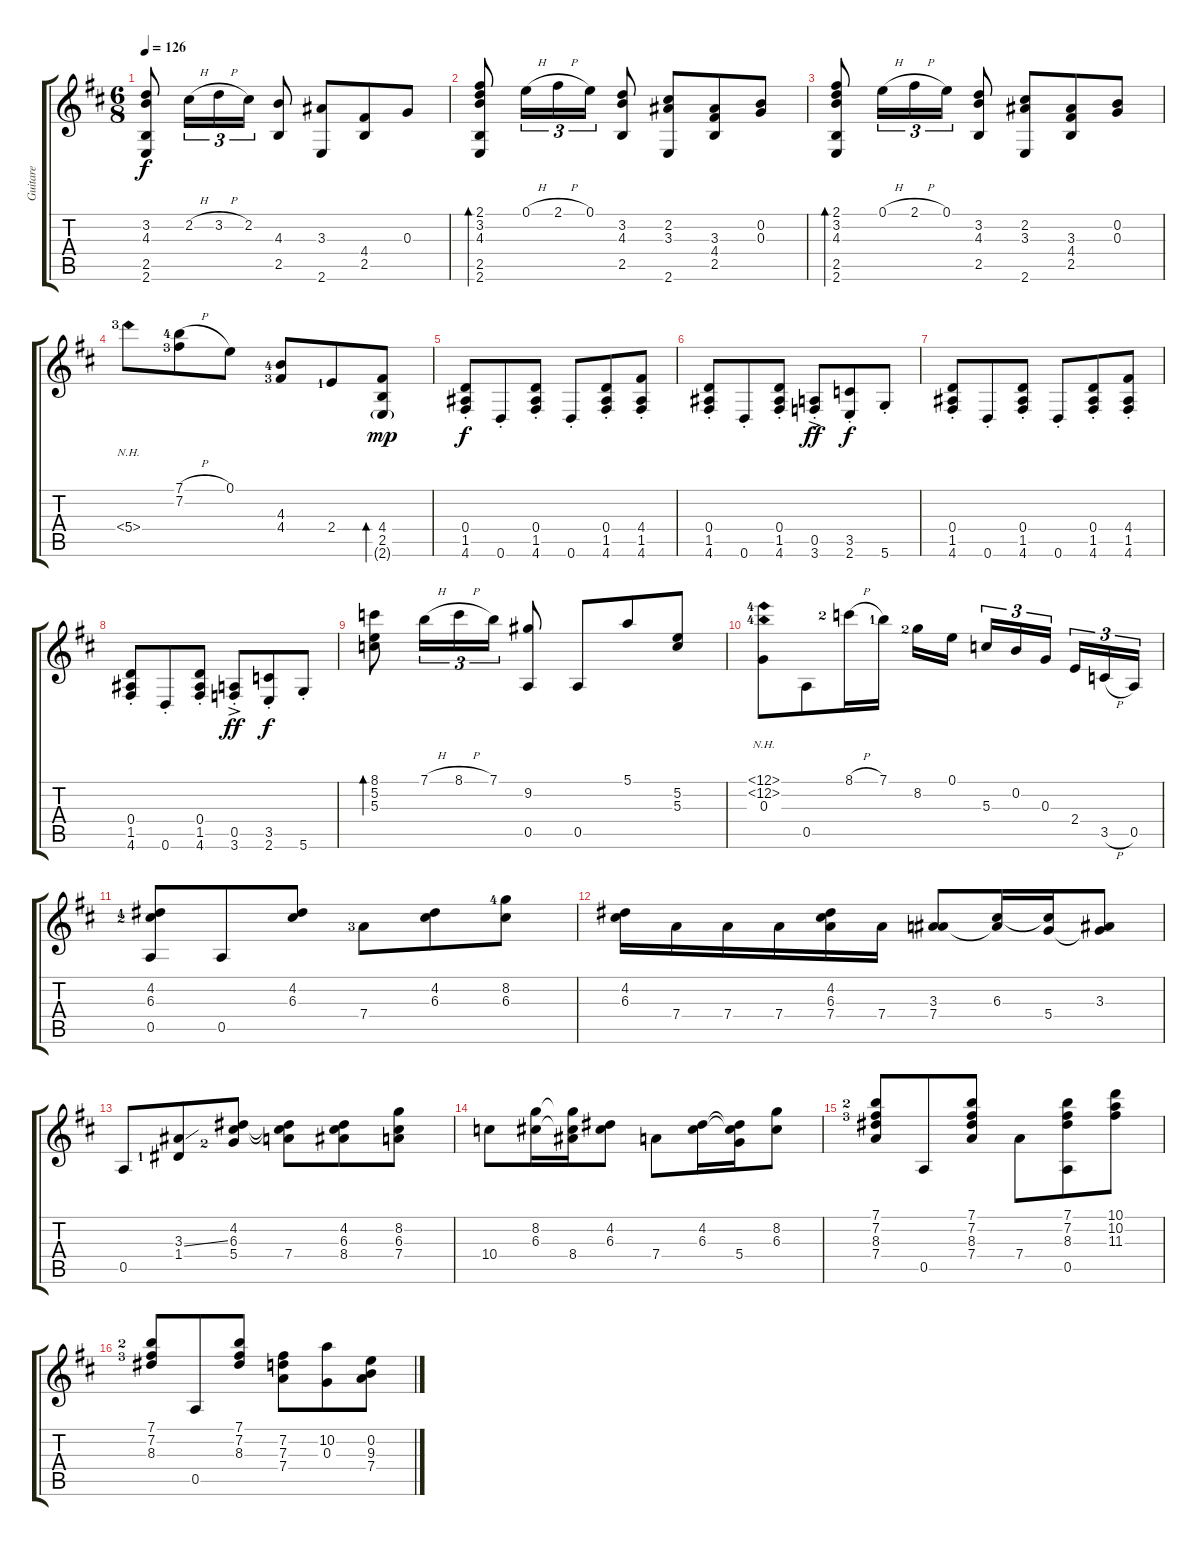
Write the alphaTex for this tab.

\track ("Guitare" "Guitare") {instrument acousticguitarnylon}
\staff {score tabs}
\tuning (E4 B3 G3 D3 A2 D2) {hide}
\ts (6 8)
\tempo 126
\clef g2
\ks d
(3.2 4.3 2.5 2.6).8{dy f} 2.2{h}.16{tu (3 2)} 3.2{h}.16{tu (3 2)} 2.2.16{tu (3 2)} (4.3 2.5).8 (3.3 2.6).8 (4.4 2.5).8 0.3.8 |
(2.1 3.2 4.3 2.5 2.6).8{bd 60} 0.1{h}.16{tu (3 2)} 2.1{h}.16{tu (3 2)} 0.1.16{tu (3 2)} (3.2 4.3 2.5).8 (2.2 3.3 2.6).8 (3.3 4.4 2.5).8 (0.2 0.3).8 |
(2.1 3.2 4.3 2.5 2.6).8{bd 60} 0.1{h}.16{tu (3 2)} 2.1{h}.16{tu (3 2)} 0.1.16{tu (3 2)} (3.2 4.3 2.5).8 (2.2 3.3 2.6).8 (3.3 4.4 2.5).8 (0.2 0.3).8 |
5.4{nh lf 4}.8 (7.1{h lf 5} 7.2{lf 4}).8 0.1.8 (4.3{lf 5} 4.4{lf 4}).8 2.4{lf 2}.8 (4.4 2.5 2.6{g}).8{bd 60 dy mp} |
(0.4{st} 1.5{st} 4.6{st}).8{dy f} 0.6{st}.8 (0.4{st} 1.5{st} 4.6{st}).8 0.6{st}.8 (0.4{st} 1.5{st} 4.6{st}).8 (4.4{st} 1.5{st} 4.6{st}).8 |
(0.4{st} 1.5{st} 4.6{st}).8 0.6{st}.8 (0.4{st} 1.5{st} 4.6{st}).8 (0.5{ac st} 3.6{ac st}).8{dy ff} (3.5{st} 2.6{st}).8{dy f} 5.6{st}.8 |
(0.4{st} 1.5{st} 4.6{st}).8 0.6{st}.8 (0.4{st} 1.5{st} 4.6{st}).8 0.6{st}.8 (0.4{st} 1.5{st} 4.6{st}).8 (4.4{st} 1.5{st} 4.6{st}).8 |
(0.4{st} 1.5{st} 4.6{st}).8 0.6{st}.8 (0.4{st} 1.5{st} 4.6{st}).8 (0.5{ac st} 3.6{ac st}).8{dy ff} (3.5{st} 2.6{st}).8{dy f} 5.6{st}.8 |
(8.1 5.2 5.3).8{bd 60} 7.1{h}.16{tu (3 2)} 8.1{h}.16{tu (3 2)} 7.1.16{tu (3 2)} (9.2 0.5).8 0.5.8 5.1.8 (5.2 5.3).8 |
(12.1{nh lf 5} 12.2{nh lf 5} 0.3).8 0.5.8 8.1{h lf 3}.16 7.1{lf 2}.16 8.2{lf 3}.16 0.1.16{beam splitsecondary} 5.3.16{tu (3 2)} 0.2.16{tu (3 2)} 0.3.16{tu (3 2) beam splitsecondary} 2.4.16{tu (3 2)} 3.5{h}.16{tu (3 2)} 0.5.16{tu (3 2)} |
(4.2{lf 2} 6.3{lf 3} 0.5).8 0.5.8 (4.2 6.3).8 7.4{lf 4}.8 (4.2 6.3).8 (8.2{lf 5} 6.3).8 |
(4.2 6.3).16 7.4.16 7.4.16 7.4.16 (4.2 6.3 7.4).16 7.4.16 (3.3 7.4).8 (6.3 7.4{t}).16 (6.3{t} 5.4).16 (3.3 5.4{t}).8 |
0.5.8 (3.3{ss} 1.4{lf 2}).8 (4.2 6.3 5.4{lf 3}).8 (4.2{t} 6.3{t} 7.4).8 (4.2 6.3 8.4).8 (8.2 6.3 7.4).8 |
10.4.8 (8.2 6.3).16 (8.2{t} 6.3{t} 8.4).16 (4.2 6.3).8 7.4.8 (4.2 6.3).16 (4.2{t} 6.3{t} 5.4).16 (8.2 6.3).8 |
(7.1{lf 3} 7.2{lf 4} 8.3 7.4).8 0.5.8 (7.1 7.2 8.3 7.4).8 7.4.8 (7.1 7.2 8.3 0.5).8 (10.1 10.2 11.3).8 |
(7.1{lf 3} 7.2{lf 4} 8.3).8 0.5.8 (7.1 7.2 8.3).8 (7.2 7.3 7.4).8 (10.2 0.3).8 (0.2 9.3 7.4).8
